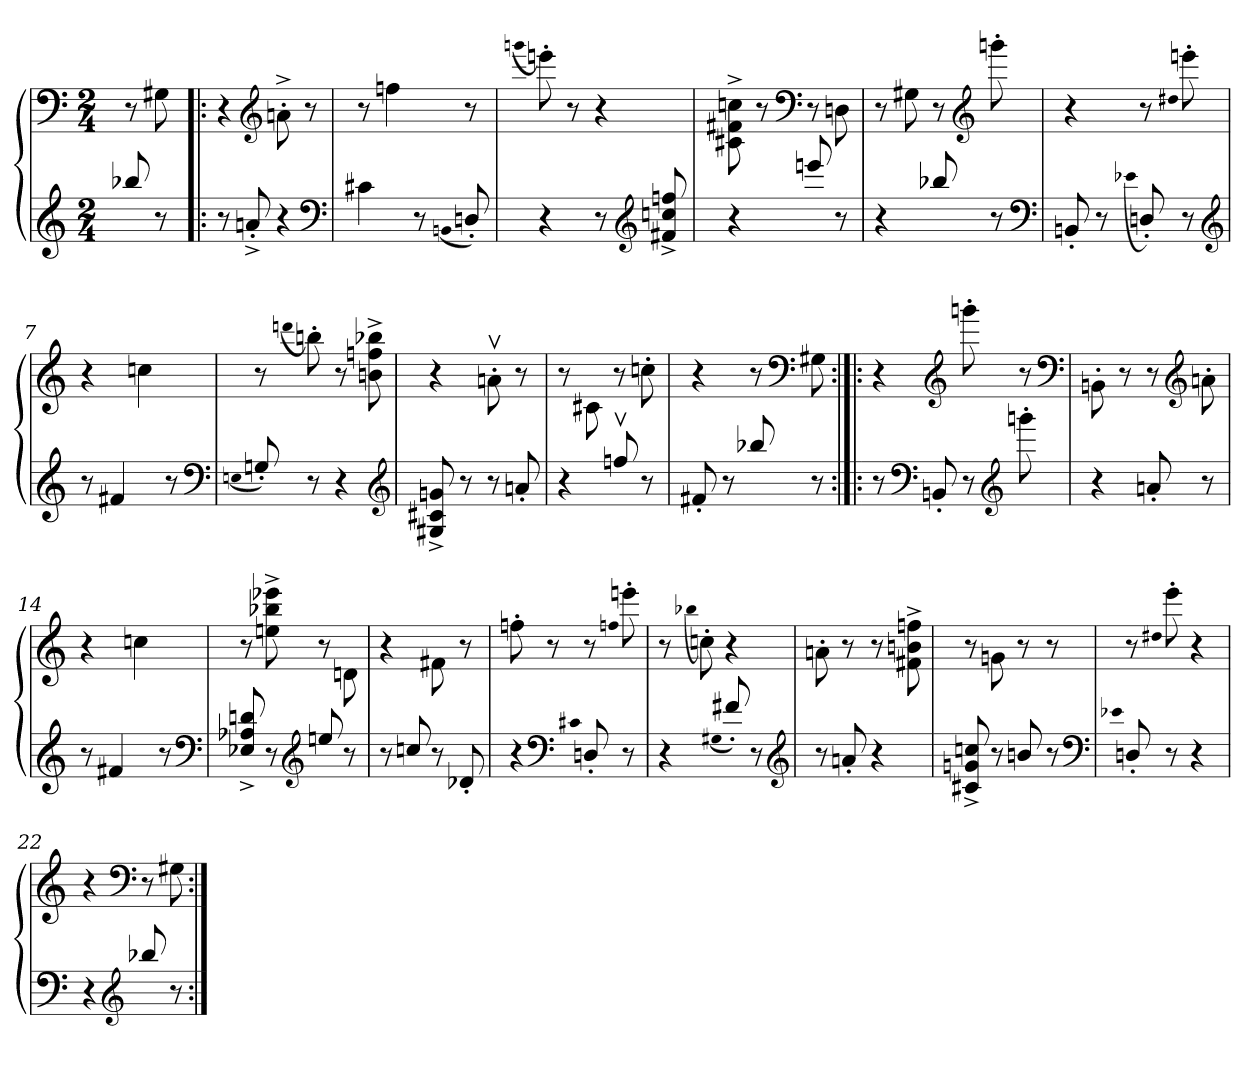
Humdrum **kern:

**kern	**kern
*part1	*part1
*staff2	*staff1
*clefG2	*clefF4
*k[]	*k[]
*M2/4	*M2/4
*MM160	*MM160
=	=
8bb-X/	8r
8r	8G#X\
=1!|:	=1!|:
8r	4r
8an'^/	.
*	*clefG2
4r	8an'^\
.	8r
*clefF4	*
=2	=2
4c#X\	8r
.	4ffn\
8r	.
(qBBn	.
8Dn'/)	8r
=3	=3
.	(qgggn
4r	8eeen'\)
.	8r
8r	4r
*clefG2	*
8f#X^/ 8ccn^/ 8ffn^/	.
=4	=4
4r	8c#X^\ 8f#X^\ 8ccn^\
.	8r
*	*clefF4
8eeen/	8r
8r	8Dn\
=5	=5
4r	8r
.	8G#X\
8bb-X/	8r
*	*clefG2
8r	8gggn'\
*clefF4	*
=6	=6
8BBn'/	4r
8r	.
(qe-X	.
8Dn'/)	8r
.	qdd#X
8r	8eeen'\
*clefG2	*
=7	=7
8r	4r
4f#X/	.
.	4ccn\
8r	.
*clefF4	*
=8	=8
(qEn	.
8Gn'/)	8r
.	(qdddn
8r	8bbn'\)
4r	8r
.	8bn^\ 8ffn^\ 8bb-X^\
*clefG2	*
=9	=9
8G#X^/ 8c#X^/ 8gn^/	4r
8r	.
8r	8an'v\
8an'/	8r
=10	=10
4r	8r
.	8c#X\
8ffnv/	8r
8r	8ccn'\
=11	=11
8f#X'/	4r
8r	.
8bb-X/	8r
*	*clefF4
8r	8G#X\
=12:|!|:	=12:|!|:
8r	4r
*clefF4	*
8BBn'/	.
*	*clefG2
8r	8gggn'\
*clefG2	*
8gggn'\	8r
*	*clefF4
=13	=13
4r	8BBn'\
.	8r
8an'/	8r
*	*clefG2
8r	8an'\
=14	=14
8r	4r
4f#X/	.
.	4ccn\
8r	.
*clefF4	*
=15	=15
8E-X^/ 8A-X^/ 8dn^/	8r
8r	8een^\ 8bb-X^\ 8eee-X^\
*clefG2	*
8een/	8r
8r	8dn\
=16	=16
8r	4r
8ccn/	.
8r	8f#X\
8d-X'/	8r
=17	=17
4r	8ffn'\
.	8r
*clefF4	*
qc#X	.
8Dn'/	8r
.	qffn
8r	8eeen'\
=18	=18
4r	8r
.	(qbb-X
.	8ccn'\)
(qG#X	.
8f#X'/)	4r
8r	.
*clefG2	*
=19	=19
8r	8an'\
8an'/	8r
4r	8r
.	8f#X^\ 8bn^\ 8ffn^\
=20	=20
8c#X^/ 8gn^/ 8ccn^/	8r
8r	8gn\
8bn/	8r
8r	8r
*clefF4	*
=21	=21
qe-X	.
8Dn'/	8r
.	qdd#X
8r	8eee'\
4r	4r
=22	=22
4r	4r
*clefG2	*clefF4
8bb-X/	8r
8r	8G#X\
=:|!	=:|!
*-	*-
